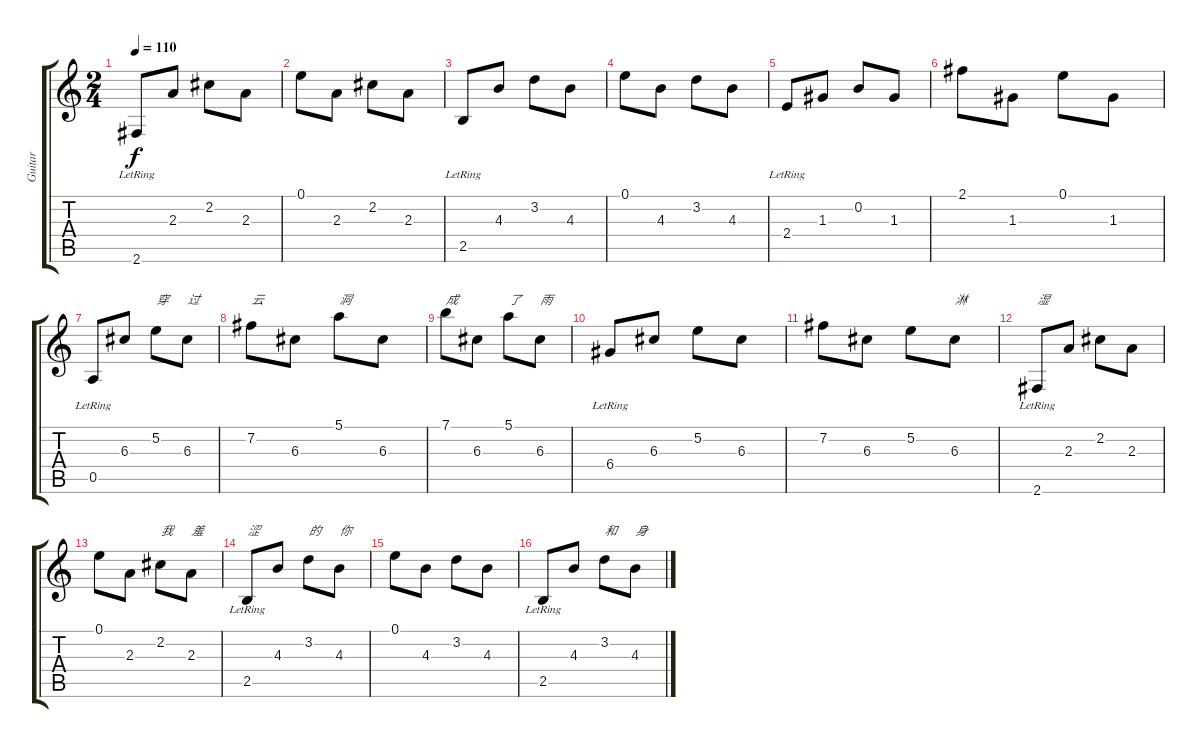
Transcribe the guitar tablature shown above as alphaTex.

\track ("Guitar" "Guitar") {instrument acousticguitarsteel}
\staff {score tabs}
\tuning (E4 B3 G3 D3 A2 E2) {hide}
\ts (2 4)
\tempo 110
\clef g2
\ks c
2.6{lr}.8{dy f} 2.3.8 2.2.8 2.3.8 |
0.1.8 2.3.8 2.2.8 2.3.8 |
2.5{lr}.8 4.3.8 3.2.8 4.3.8 |
0.1.8 4.3.8 3.2.8 4.3.8 |
2.4{lr}.8 1.3.8 0.2.8 1.3.8 |
2.1.8 1.3.8 0.1.8 1.3.8 |
0.5{lr}.8 6.3.8 5.2.8{txt "穿"} 6.3.8{txt "过"} |
7.2.8{txt "云"} 6.3.8 5.1.8{txt "洞"} 6.3.8 |
7.1.8{txt "成"} 6.3.8 5.1.8{txt "了"} 6.3.8{txt "雨"} |
6.4{lr}.8 6.3.8 5.2.8 6.3.8 |
7.2.8 6.3.8 5.2.8 6.3.8{txt "淋"} |
2.6{lr}.8{txt "湿"} 2.3.8 2.2.8 2.3.8 |
0.1.8 2.3.8 2.2.8{txt "我"} 2.3.8{txt "羞"} |
2.5{lr}.8{txt "涩"} 4.3.8 3.2.8{txt "的"} 4.3.8{txt "你"} |
0.1.8 4.3.8 3.2.8 4.3.8 |
2.5{lr}.8 4.3.8 3.2.8{txt "和"} 4.3.8{txt "身"}
